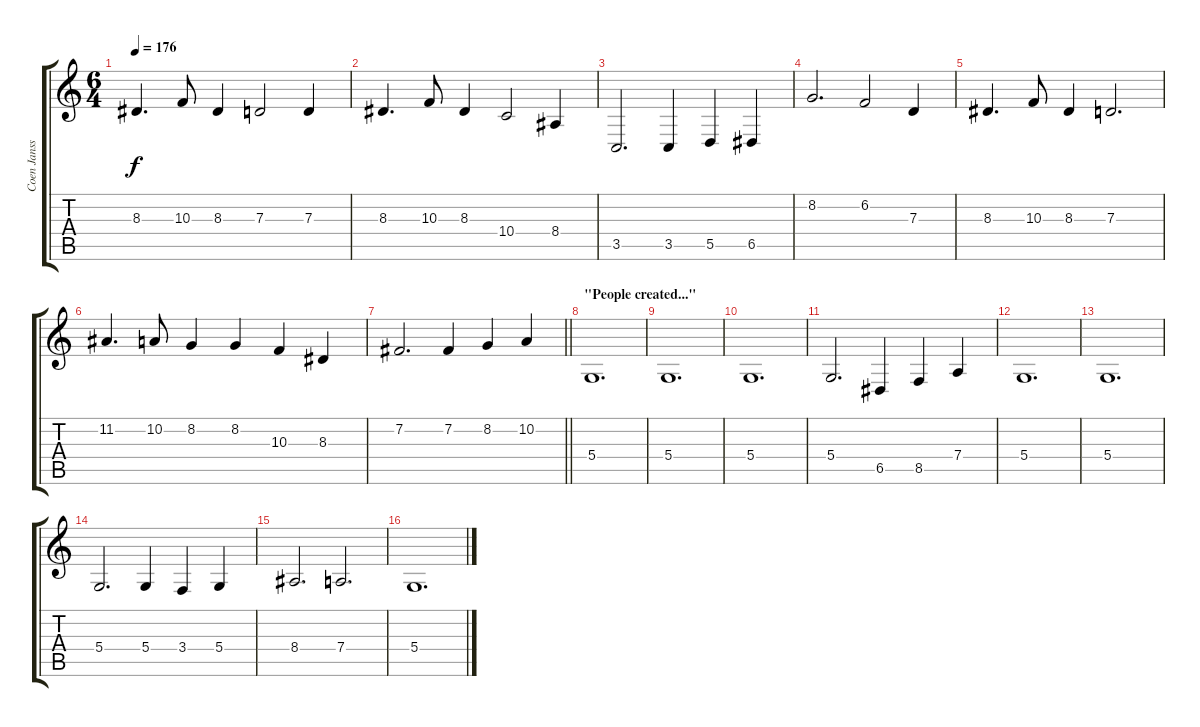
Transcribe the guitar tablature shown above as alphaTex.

\track ("Coen Janssen" "Coen Janss") {instrument stringensemble1}
\staff {score tabs}
\tuning (E4 B3 G3 D3 A2 E2) {hide}
\ts (6 4)
\tempo 176
\clef g2
\ks c
8.3.4{d dy f} 10.3.8 8.3.4 7.3.2 7.3.4 |
8.3.4{d} 10.3.8 8.3.4 10.4.2 8.4.4 |
3.5.2{d} 3.5.4 5.5.4 6.5.4 |
8.2.2{d} 6.2.2 7.3.4 |
8.3.4{d} 10.3.8 8.3.4 7.3.2{d} |
11.2.4{d} 10.2.8 8.2.4 8.2.4 10.3.4 8.3.4 |
\barLineRight lightlight
7.2.2{d} 7.2.4 8.2.4 10.2.4 |
\section ("" "\"People created...\"")
5.4.1{d} |
5.4.1{d} |
5.4.1{d} |
5.4.2{d} 6.5.4 8.5.4 7.4.4 |
5.4.1{d} |
5.4.1{d} |
5.4.2{d} 5.4.4 3.4.4 5.4.4 |
8.4.2{d} 7.4.2{d} |
5.4.1{d}
